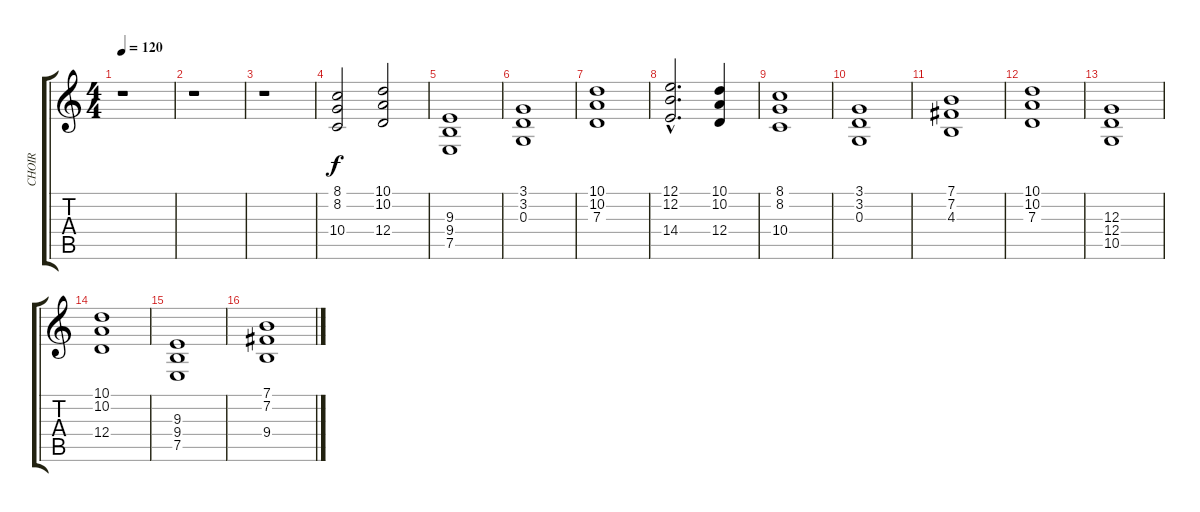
\track (" CHOIR" " CHOIR") {instrument choiraahs}
\staff {score tabs}
\tuning (E4 B3 G3 D3 A2 E2) {hide}
\ts (4 4)
\tempo 120
\clef g2
\ks c
r.1{dy f} |
r.1 |
r.1 |
(8.1 8.2 10.4).2 (10.1 10.2 12.4).2 |
(9.3 9.4 7.5).1 |
(3.1 3.2 0.3).1 |
(10.1 10.2 7.3).1 |
(12.1{hac} 12.2{hac} 14.4{hac}).2{d} (10.1 10.2 12.4).4 |
(8.1 8.2 10.4).1 |
(3.1 3.2 0.3).1 |
(7.1 7.2 4.3).1 |
(10.1 10.2 7.3).1 |
(12.3 12.4 10.5).1 |
(10.1 10.2 12.4).1 |
(9.3 9.4 7.5).1 |
(7.1 7.2 9.4).1
